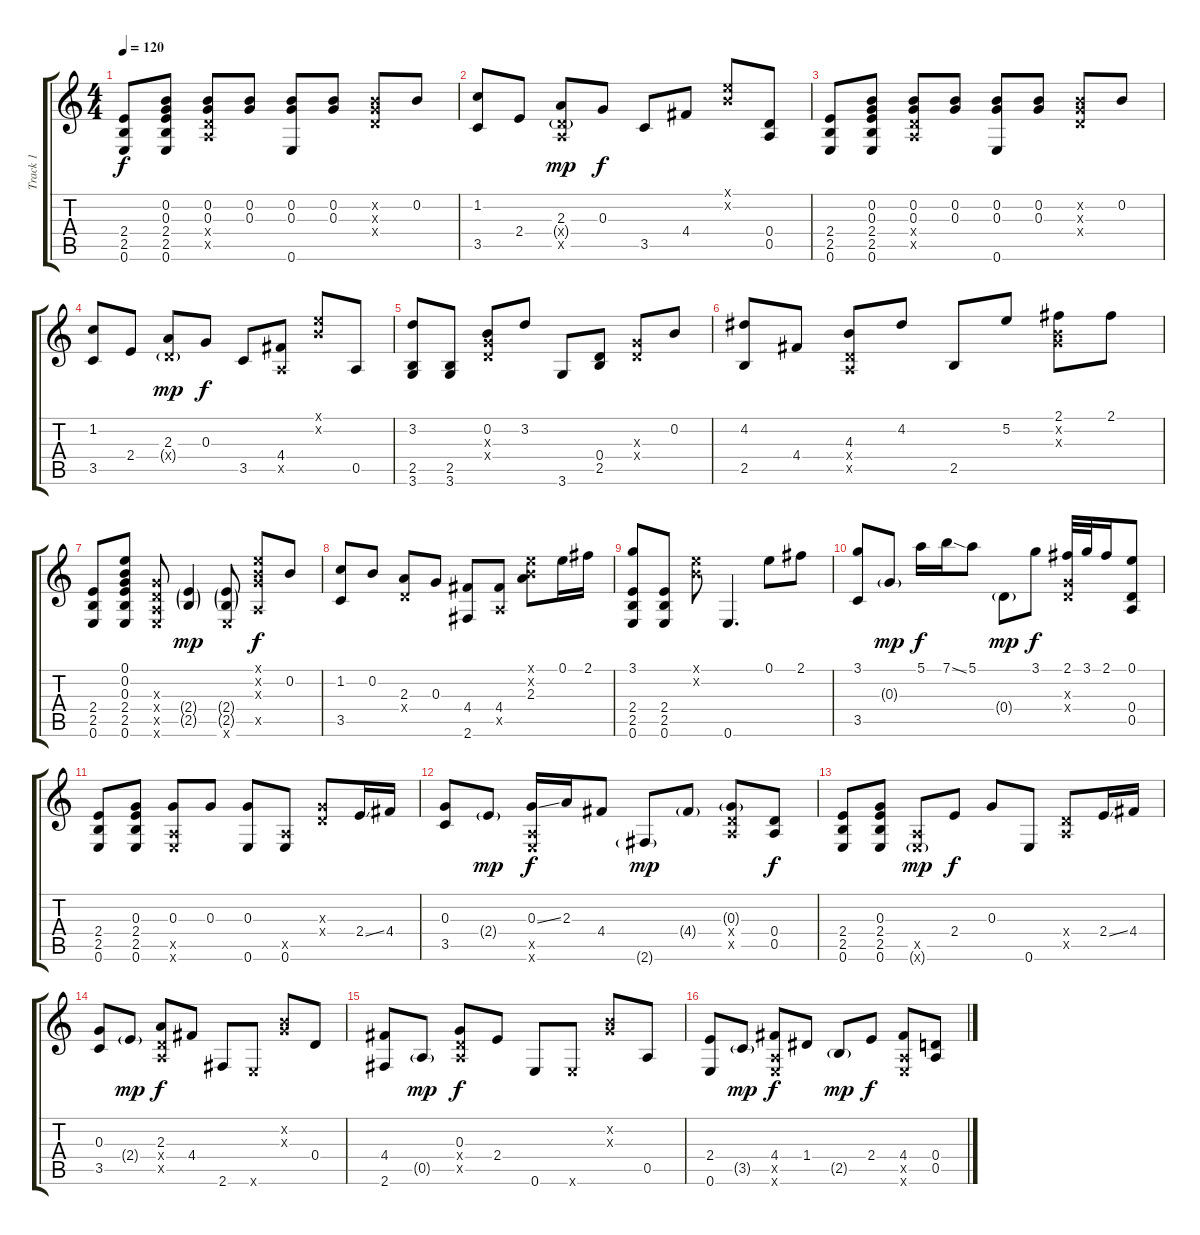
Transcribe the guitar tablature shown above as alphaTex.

\track ("Track 1" "Track 1") {instrument acousticguitarsteel}
\staff {score tabs}
\tuning (E4 B3 G3 D3 A2 E2) {hide}
\ts (4 4)
\tempo 120
\clef g2
\ks c
(2.4 2.5 0.6).8{dy f} (0.2 0.3 2.4 2.5 0.6).8 (0.2 0.3 0.4{x} 0.5{x}).8 (0.2 0.3).8 (0.2 0.3 0.6).8 (0.2 0.3).8 (0.2{x} 0.3{x} 0.4{x}).8 0.2.8 |
(1.2 3.5).8 2.4.8 (2.3 0.4{g x} 0.5{x}).8{dy mp} 0.3.8{dy f} 3.5.8 4.4.8 (0.1{x} 0.2{x}).8 (0.4 0.5).8 |
(2.4 2.5 0.6).8 (0.2 0.3 2.4 2.5 0.6).8 (0.2 0.3 0.4{x} 0.5{x}).8 (0.2 0.3).8 (0.2 0.3 0.6).8 (0.2 0.3).8 (0.2{x} 0.3{x} 0.4{x}).8 0.2.8 |
(1.2 3.5).8 2.4.8 (2.3 0.4{g x}).8{dy mp} 0.3.8{dy f} 3.5.8 (4.4 0.5{x}).8 (0.1{x} 0.2{x}).8 0.5.8 |
(3.2 2.5 3.6).8 (2.5 3.6).8 (0.2 0.3{x} 0.4{x}).8 3.2.8 3.6.8 (0.4 2.5).8 (0.3{x} 0.4{x}).8 0.2.8 |
(4.2 2.5).8 4.4.8 (4.3 0.4{x} 0.5{x}).8 4.2.8 2.5.8 5.2.8 (2.1 0.2{x} 0.3{x}).8 2.1.8 |
(2.4 2.5 0.6).8 (0.1 0.2 0.3 2.4 2.5 0.6).8 (0.3{x} 0.4{x} 0.5{x} 0.6{x}).8 (2.4{g} 2.5{g}).4{dy mp} (2.4{g} 2.5{g} 0.6{x}).8 (0.1{x} 0.2{x} 0.3{x} 0.5{x}).8{dy f} 0.2.8 |
(1.2 3.5).8 0.2.8 (2.3 0.4{x}).8 0.3.8 (4.4 2.6).8 (4.4 0.5{x}).8 (0.1{x} 0.2{x} 2.3).8 0.1.16 2.1.16 |
(3.1 2.4 2.5 0.6).8 (2.4 2.5 0.6).8 (0.1{x} 0.2{x}).8 0.6.4{d} 0.1.8 2.1.8 |
(3.1 3.5).8 0.3{g}.8{dy mp} 5.1.16{dy f} 7.1{ss}.16 5.1.8 0.4{g}.8{dy mp} 3.1.8{dy f} (2.1 0.3{x} 0.4{x}).32 3.1.32 2.1.16 (0.1 0.4 0.5).8 |
(2.4 2.5 0.6).8 (0.3 2.4 2.5 0.6).8 (0.3 0.5{x} 0.6{x}).8 0.3.8 (0.3 0.6).8 (0.5{x} 0.6).8 (0.3{x} 0.4{x}).8 2.4{ss}.16 4.4.16 |
(0.3 3.5).8 2.4{g}.8{dy mp} (0.3{ss} 0.5{x} 0.6{x}).16{dy f} 2.3.16 4.4.8 2.6{g}.8{dy mp} 4.4{g}.8 (0.3{g} 0.4{x} 0.5{x}).8 (0.4 0.5).8{dy f} |
(2.4 2.5 0.6).8 (0.3 2.4 2.5 0.6).8 (0.5{x} 0.6{g x}).8{dy mp} 2.4.8{dy f} 0.3.8 0.6.8 (0.4{x} 0.5{x}).8 2.4{ss}.16 4.4.16 |
(0.3 3.5).8 2.4{g}.8{dy mp} (2.3 0.4{x} 0.5{x}).8{dy f} 4.4.8 2.6.8 0.6{x}.8 (0.2{x} 0.3{x}).8 0.4.8 |
(4.4 2.6).8 0.5{g}.8{dy mp} (0.3 0.4{x} 0.5{x}).8{dy f} 2.4.8 0.6.8 0.6{x}.8 (0.2{x} 0.3{x}).8 0.5.8 |
(2.4 0.6).8 3.5{g}.8{dy mp} (4.4 0.5{x} 0.6{x}).8{dy f} 1.4.8 2.5{g}.8{dy mp} 2.4.8{dy f} (4.4 0.5{x} 0.6{x}).8 (0.4 0.5).8
